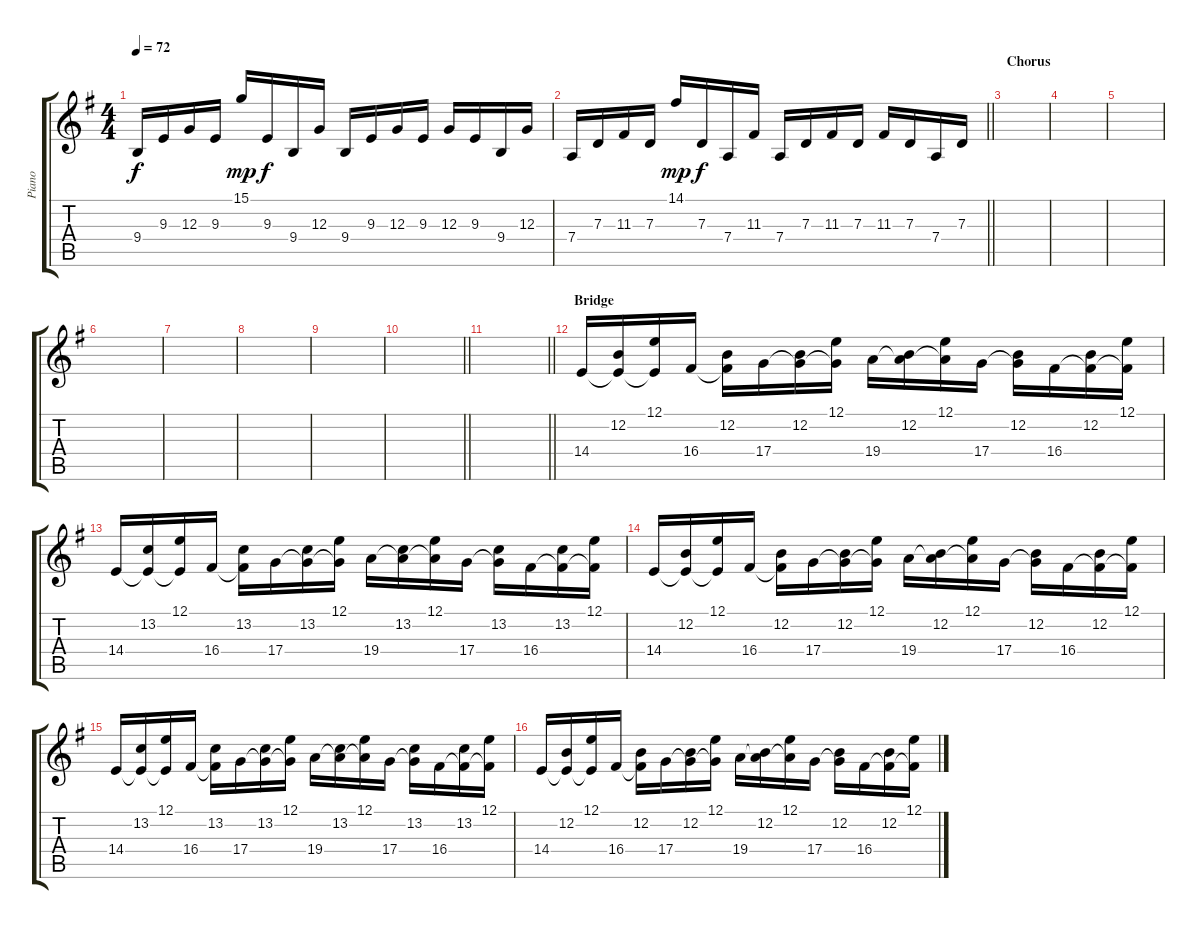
\track ("Piano" "Piano") {instrument brightacousticpiano}
\staff {score tabs}
\tuning (E4 B3 G3 D3 A2 E2) {hide}
\ts (4 4)
\tempo 72
\clef g2
\ks g
9.4.16{dy f} 9.3.16 12.3.16 9.3.16 15.1.16{dy mp} 9.3.16{dy f} 9.4.16 12.3.16 9.4.16 9.3.16 12.3.16 9.3.16 12.3.16 9.3.16 9.4.16 12.3.16 |
\barLineRight lightlight
7.4.16 7.3.16 11.3.16 7.3.16 14.1.16{dy mp} 7.3.16{dy f} 7.4.16 11.3.16 7.4.16 7.3.16 11.3.16 7.3.16 11.3.16 7.3.16 7.4.16 7.3.16 |
\section ("" "Chorus")
|
|
|
|
|
|
|
\barLineRight lightlight
|
\barLineRight lightlight
|
\section ("" "Bridge")
14.4.16 (12.2 14.4{t}).16 (12.1 14.4{t}).16 16.4.16 (12.2 16.4{t}).16 17.4.16 (12.2 17.4{t}).16 (12.1 17.4{t}).16 19.4.16 (12.2 19.4{t}).16 (12.1 19.4{t}).16 17.4.16 (12.2 17.4{t}).16 16.4.16 (12.2 16.4{t}).16 (12.1 16.4{t}).16 |
14.4.16 (13.2 14.4{t}).16 (12.1 14.4{t}).16 16.4.16 (13.2 16.4{t}).16 17.4.16 (13.2 17.4{t}).16 (12.1 17.4{t}).16 19.4.16 (13.2 19.4{t}).16 (12.1 19.4{t}).16 17.4.16 (13.2 17.4{t}).16 16.4.16 (13.2 16.4{t}).16 (12.1 16.4{t}).16 |
14.4.16 (12.2 14.4{t}).16 (12.1 14.4{t}).16 16.4.16 (12.2 16.4{t}).16 17.4.16 (12.2 17.4{t}).16 (12.1 17.4{t}).16 19.4.16 (12.2 19.4{t}).16 (12.1 19.4{t}).16 17.4.16 (12.2 17.4{t}).16 16.4.16 (12.2 16.4{t}).16 (12.1 16.4{t}).16 |
14.4.16 (13.2 14.4{t}).16 (12.1 14.4{t}).16 16.4.16 (13.2 16.4{t}).16 17.4.16 (13.2 17.4{t}).16 (12.1 17.4{t}).16 19.4.16 (13.2 19.4{t}).16 (12.1 19.4{t}).16 17.4.16 (13.2 17.4{t}).16 16.4.16 (13.2 16.4{t}).16 (12.1 16.4{t}).16 |
14.4.16 (12.2 14.4{t}).16 (12.1 14.4{t}).16 16.4.16 (12.2 16.4{t}).16 17.4.16 (12.2 17.4{t}).16 (12.1 17.4{t}).16 19.4.16 (12.2 19.4{t}).16 (12.1 19.4{t}).16 17.4.16 (12.2 17.4{t}).16 16.4.16 (12.2 16.4{t}).16 (12.1 16.4{t}).16
